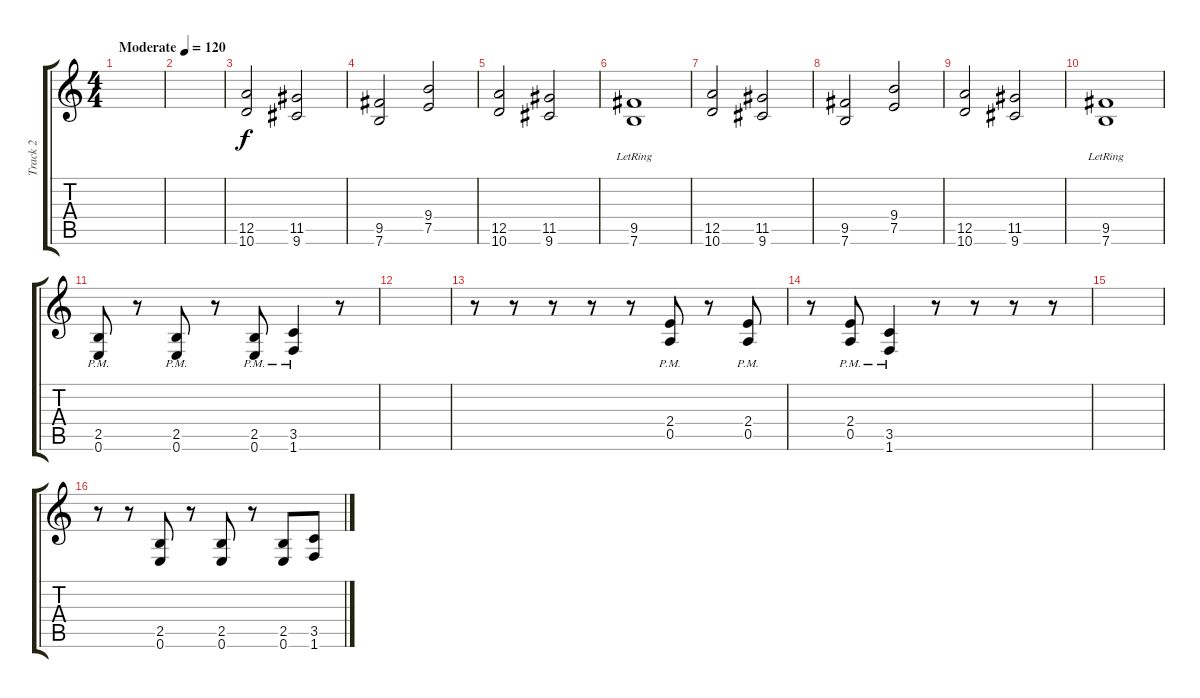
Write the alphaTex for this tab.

\track ("Track 2" "Track 2") {instrument distortionguitar}
\staff {score tabs}
\tuning (E4 B3 G3 D3 A2 E2) {hide}
\ts (4 4)
\tempo (120 "Moderate")
\clef g2
\ks c
|
|
(12.5 10.6).2 (11.5 9.6).2 |
(9.5 7.6).2 (9.4 7.5).2 |
(12.5 10.6).2 (11.5 9.6).2 |
(9.5{lr} 7.6).1 |
(12.5 10.6).2 (11.5 9.6).2 |
(9.5 7.6).2 (9.4 7.5).2 |
(12.5 10.6).2 (11.5 9.6).2 |
(9.5{lr} 7.6).1 |
(2.5 0.6{pm}).8 r.8 (2.5 0.6{pm}).8 r.8 (2.5 0.6{pm}).8 (3.5 1.6{pm}).4 r.8{instrument electricguitarclean} |
|
r.8 r.8 r.8 r.8 r.8 (2.4 0.5{pm}).8{instrument distortionguitar} r.8 (2.4 0.5{pm}).8 |
r.8 (2.4 0.5{pm}).8 (3.5{pm} 1.6).4 r.8{instrument electricguitarclean} r.8 r.8 r.8 |
|
r.8 r.8 (2.5 0.6).8{instrument distortionguitar} r.8 (2.5 0.6).8 r.8 (2.5 0.6).8 (3.5 1.6).8
